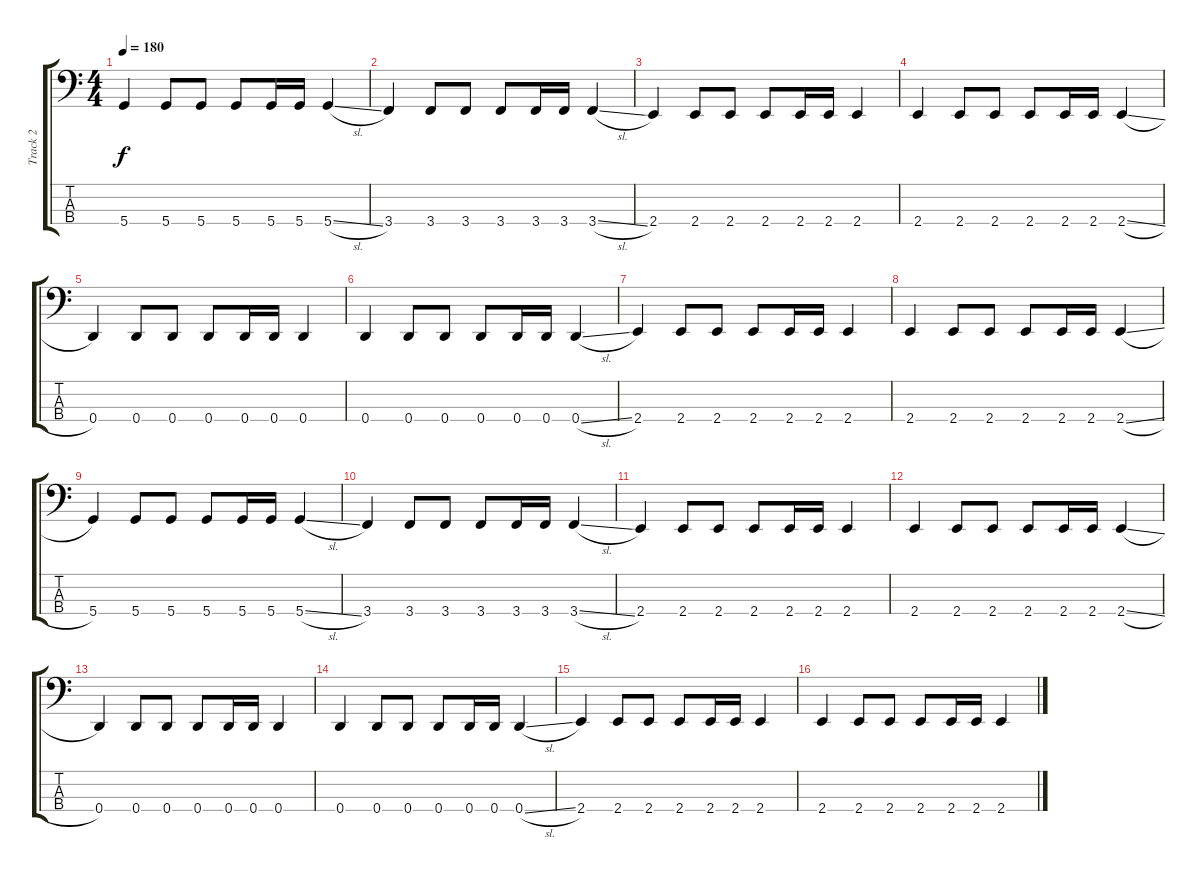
\track ("Track 2" "Track 2") {instrument electricbassfinger}
\staff {score tabs}
\tuning (G2 D2 A1 D1) {hide}
\ts (4 4)
\tempo 180
\clef f4
\ks c
5.4.4{dy f} 5.4.8 5.4.8 5.4.8 5.4.16 5.4.16 5.4{sl}.4 |
3.4.4 3.4.8 3.4.8 3.4.8 3.4.16 3.4.16 3.4{sl}.4 |
2.4.4 2.4.8 2.4.8 2.4.8 2.4.16 2.4.16 2.4.4 |
2.4.4 2.4.8 2.4.8 2.4.8 2.4.16 2.4.16 2.4{sl}.4 |
0.4.4 0.4.8 0.4.8 0.4.8 0.4.16 0.4.16 0.4.4 |
0.4.4 0.4.8 0.4.8 0.4.8 0.4.16 0.4.16 0.4{sl}.4 |
2.4.4 2.4.8 2.4.8 2.4.8 2.4.16 2.4.16 2.4.4 |
2.4.4 2.4.8 2.4.8 2.4.8 2.4.16 2.4.16 2.4{sl}.4 |
5.4.4 5.4.8 5.4.8 5.4.8 5.4.16 5.4.16 5.4{sl}.4 |
3.4.4 3.4.8 3.4.8 3.4.8 3.4.16 3.4.16 3.4{sl}.4 |
2.4.4 2.4.8 2.4.8 2.4.8 2.4.16 2.4.16 2.4.4 |
2.4.4 2.4.8 2.4.8 2.4.8 2.4.16 2.4.16 2.4{sl}.4 |
0.4.4 0.4.8 0.4.8 0.4.8 0.4.16 0.4.16 0.4.4 |
0.4.4 0.4.8 0.4.8 0.4.8 0.4.16 0.4.16 0.4{sl}.4 |
2.4.4 2.4.8 2.4.8 2.4.8 2.4.16 2.4.16 2.4.4 |
2.4.4 2.4.8 2.4.8 2.4.8 2.4.16 2.4.16 2.4{sl}.4
